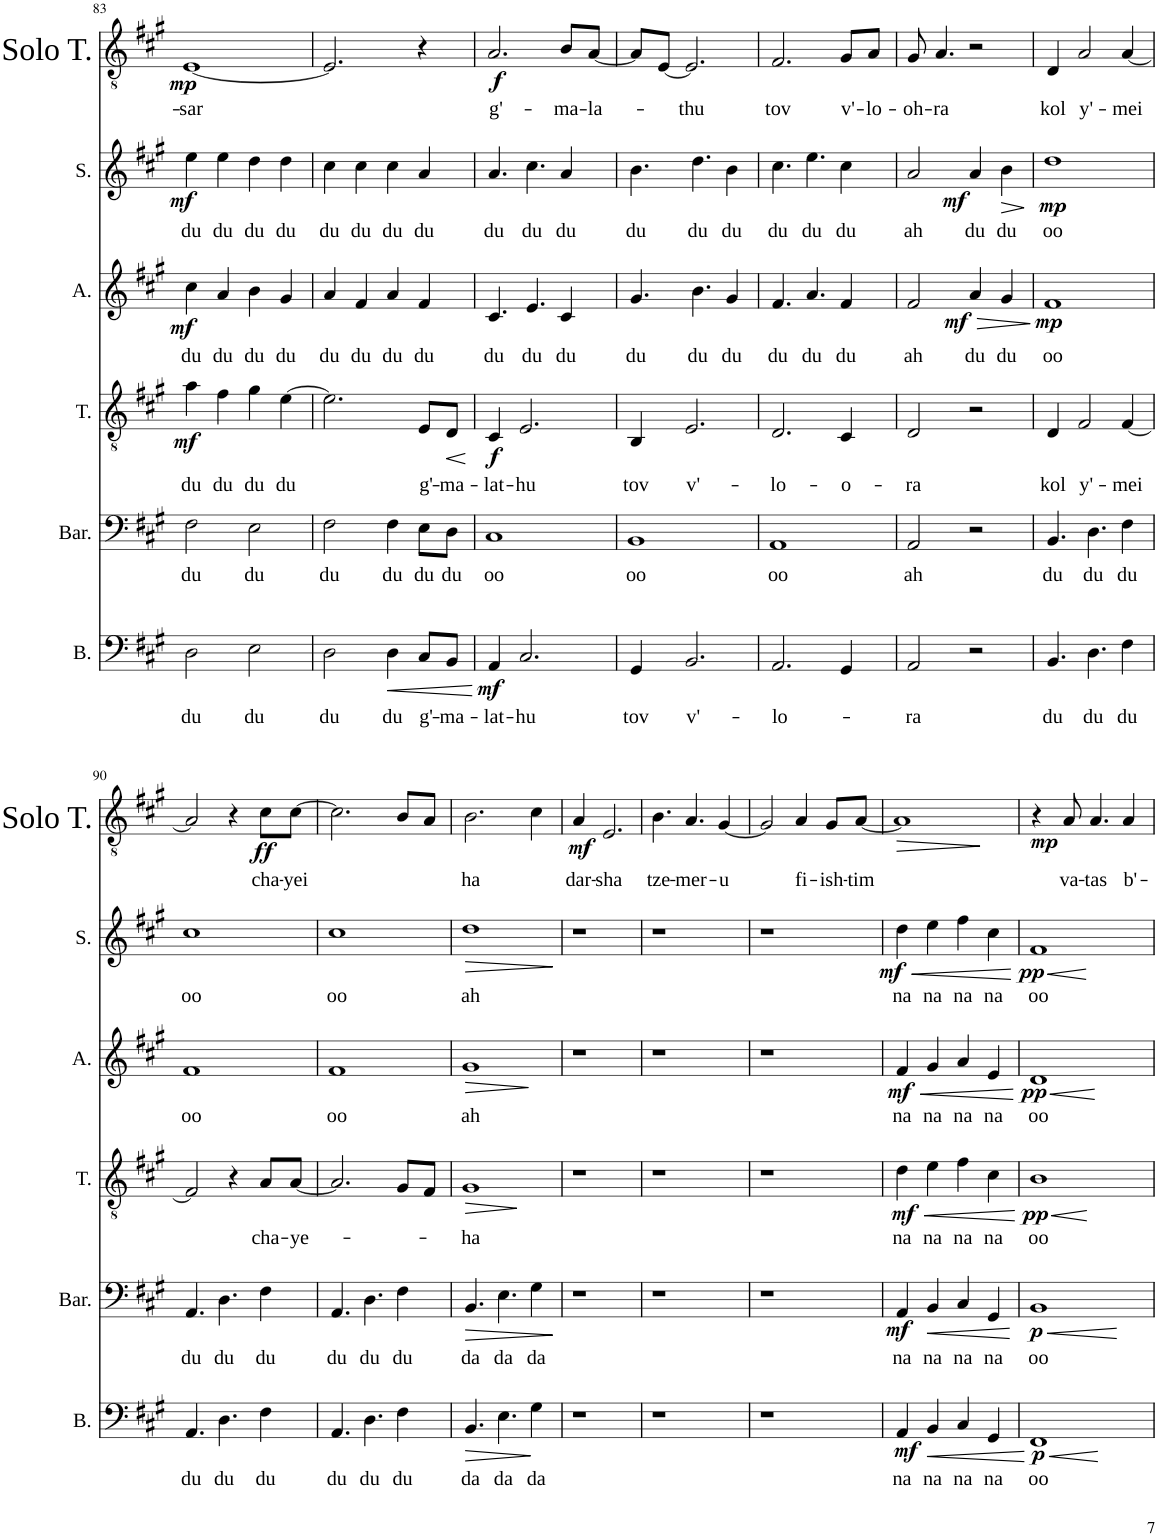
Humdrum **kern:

**kern	**text	**dynam	**kern	**text	**dynam	**kern	**text	**dynam	**kern	**text	**dynam	**kern	**text	**dynam	**kern	**text	**dynam
*part6	*part6	*part6	*part5	*part5	*part5	*part4	*part4	*part4	*part3	*part3	*part3	*part2	*part2	*part2	*part1	*part1	*part1
*staff6	*staff6	*staff6	*staff5	*staff5	*staff5	*staff4	*staff4	*staff4	*staff3	*staff3	*staff3	*staff2	*staff2	*staff2	*staff1	*staff1	*staff1
*I"Bass	*	*	*I"Baritone	*	*	*I"Tenor	*	*	*I"Alto	*	*	*I"Soprano	*	*	*I"Solo Tenor	*	*
*I'B.	*	*	*I'Bar.	*	*	*I'T.	*	*	*I'A.	*	*	*I'S.	*	*	*I'Solo T.	*	*
!!LO:PB:g=z
*clefF4	*	*	*clefF4	*	*	*clefGv2	*	*	*clefG2	*	*	*clefG2	*	*	*clefGv2	*	*
*k[f#c#g#]	*	*	*k[f#c#g#]	*	*	*k[f#c#g#]	*	*	*k[f#c#g#]	*	*	*k[f#c#g#]	*	*	*k[f#c#g#]	*	*
*M4/4	*	*	*M4/4	*	*	*M4/4	*	*	*M4/4	*	*	*M4/4	*	*	*M4/4	*	*
*met(c|)	*	*	*met(c|)	*	*	*met(c|)	*	*	*met(c|)	*	*	*met(c|)	*	*	*met(c|)	*	*
=83	=83	=83	=83	=83	=83	=83	=83	=83	=83	=83	=83	=83	=83	=83	=83	=83	=83
!	!LO:LY:b	!	!	!LO:LY:b	!	!	!LO:LY:b	!LO:DY:b	!	!LO:LY:b	!LO:DY:b	!	!LO:LY:b	!LO:DY:b	!	!LO:LY:b	!LO:DY:b
2D\	du	.	2F#\	du	.	4a\	du	mf	4cc#\	du	mf	4ee\	du	mf	[1E	-sar	mp
!	!	!	!	!	!	!	!LO:LY:b	!	!	!LO:LY:b	!	!	!LO:LY:b	!	!	!	!
.	.	.	.	.	.	4f#\	du	.	4a/	du	.	4ee\	du	.	.	.	.
!	!LO:LY:b	!	!	!LO:LY:b	!	!	!LO:LY:b	!	!	!LO:LY:b	!	!	!LO:LY:b	!	!	!	!
2E\	du	.	2E\	du	.	4g#\	du	.	4b\	du	.	4dd\	du	.	.	.	.
!	!	!	!	!	!	!	!LO:LY:b	!	!	!LO:LY:b	!	!	!LO:LY:b	!	!	!	!
.	.	.	.	.	.	[4e\	du	.	4g#/	du	.	4dd\	du	.	.	.	.
=84	=84	=84	=84	=84	=84	=84	=84	=84	=84	=84	=84	=84	=84	=84	=84	=84	=84
!	!LO:LY:b	!	!	!LO:LY:b	!	!	!	!	!	!LO:LY:b	!	!	!LO:LY:b	!	!	!	!
2D\	du	.	2F#\	du	.	2.e\]	.	.	4a/	du	.	4cc#\	du	.	2.E/]	.	.
!	!	!	!	!	!	!	!	!	!	!LO:LY:b	!	!	!LO:LY:b	!	!	!	!
.	.	.	.	.	.	.	.	.	4f#/	du	.	4cc#\	du	.	.	.	.
!	!LO:LY:b	!LO:HP:b	!	!LO:LY:b	!	!	!	!	!	!LO:LY:b	!	!	!LO:LY:b	!	!	!	!
4D\	du	<	4F#\	du	.	.	.	.	4a/	du	.	4cc#\	du	.	.	.	.
!	!LO:LY:b	!	!	!LO:LY:b	!	!	!LO:LY:b	!	!	!LO:LY:b	!	!	!LO:LY:b	!	!	!	!
8C#/L	g'-	.	8E\L	du	.	8E/L	g'-	.	4f#/	du	.	4a/	du	.	4r	.	.
!	!LO:LY:b	!	!	!LO:LY:b	!	!	!LO:LY:b	!LO:HP:b	!	!	!	!	!	!	!	!	!
8BB/J	-ma-	.	8D\J	du	.	8D/J	-ma-	<	.	.	.	.	.	.	.	.	.
.	.	[	.	.	.	.	.	[	.	.	.	.	.	.	.	.	.
=85	=85	=85	=85	=85	=85	=85	=85	=85	=85	=85	=85	=85	=85	=85	=85	=85	=85
!	!LO:LY:b	!LO:DY:b	!	!LO:LY:b	!	!	!LO:LY:b	!LO:DY:b	!	!LO:LY:b	!	!	!LO:LY:b	!	!	!LO:LY:b	!LO:DY:b
4AA/	-lat-	mf	1C#	oo	.	4C#/	-lat-	f	4.c#/	du	.	4.a/	du	.	2.A/	g'-	f
!	!LO:LY:b	!	!	!	!	!	!LO:LY:b	!	!	!	!	!	!	!	!	!	!
2.C#/	-hu	.	.	.	.	2.E/	-hu	.	.	.	.	.	.	.	.	.	.
!	!	!	!	!	!	!	!	!	!	!LO:LY:b	!	!	!LO:LY:b	!	!	!	!
.	.	.	.	.	.	.	.	.	4.e/	du	.	4.cc#\	du	.	.	.	.
!	!	!	!	!	!	!	!	!	!	!LO:LY:b	!	!	!LO:LY:b	!	!	!LO:LY:b	!
.	.	.	.	.	.	.	.	.	4c#/	du	.	4a/	du	.	8B/L	-ma-	.
!	!	!	!	!	!	!	!	!	!	!	!	!	!	!	!	!LO:LY:b	!
.	.	.	.	.	.	.	.	.	.	.	.	.	.	.	[8A/J	-la-	.
=86	=86	=86	=86	=86	=86	=86	=86	=86	=86	=86	=86	=86	=86	=86	=86	=86	=86
!	!LO:LY:b	!	!	!LO:LY:b	!	!	!LO:LY:b	!	!	!LO:LY:b	!	!	!LO:LY:b	!	!	!	!
4GG#/	tov	.	1BB	oo	.	4BB/	tov	.	4.g#/	du	.	4.b\	du	.	8A/L]	.	.
.	.	.	.	.	.	.	.	.	.	.	.	.	.	.	[8E/J	.	.
!	!LO:LY:b	!	!	!	!	!	!LO:LY:b	!	!	!	!	!	!	!	!	!LO:LY:b	!
2.BB/	v'-	.	.	.	.	2.E/	v'-	.	.	.	.	.	.	.	2.E/]	-thu	.
!	!	!	!	!	!	!	!	!	!	!LO:LY:b	!	!	!LO:LY:b	!	!	!	!
.	.	.	.	.	.	.	.	.	4.b\	du	.	4.dd\	du	.	.	.	.
!	!	!	!	!	!	!	!	!	!	!LO:LY:b	!	!	!LO:LY:b	!	!	!	!
.	.	.	.	.	.	.	.	.	4g#/	du	.	4b\	du	.	.	.	.
=87	=87	=87	=87	=87	=87	=87	=87	=87	=87	=87	=87	=87	=87	=87	=87	=87	=87
!	!LO:LY:b	!	!	!LO:LY:b	!	!	!LO:LY:b	!	!	!LO:LY:b	!	!	!LO:LY:b	!	!	!LO:LY:b	!
2.AA/	-lo-	.	1AA	oo	.	2.D/	-lo-	.	4.f#/	du	.	4.cc#\	du	.	2.F#/	tov	.
!	!	!	!	!	!	!	!	!	!	!LO:LY:b	!	!	!LO:LY:b	!	!	!	!
.	.	.	.	.	.	.	.	.	4.a/	du	.	4.ee\	du	.	.	.	.
!	!	!	!	!	!	!	!LO:LY:b	!	!	!LO:LY:b	!	!	!LO:LY:b	!	!	!LO:LY:b	!
4GG#/	.	.	.	.	.	4C#/	o-	.	4f#/	du	.	4cc#\	du	.	8G#/L	v'-	.
!	!	!	!	!	!	!	!	!	!	!	!	!	!	!	!	!LO:LY:b	!
.	.	.	.	.	.	.	.	.	.	.	.	.	.	.	8A/J	-lo-	.
=88	=88	=88	=88	=88	=88	=88	=88	=88	=88	=88	=88	=88	=88	=88	=88	=88	=88
!	!LO:LY:b	!	!	!LO:LY:b	!	!	!LO:LY:b	!	!	!LO:LY:b	!	!	!LO:LY:b	!	!	!LO:LY:b	!
2AA/	-ra	.	2AA/	ah	.	2D/	-ra	.	2f#/	ah	.	2a/	ah	.	8G#/	-oh-	.
!	!	!	!	!	!	!	!	!	!	!	!	!	!	!	!	!LO:LY:b	!
.	.	.	.	.	.	.	.	.	.	.	.	.	.	.	4.A/	-ra	.
!	!	!	!	!	!	!	!	!	!	!LO:LY:b	!LO:HP:b	!	!LO:LY:b	!	!	!	!
!	!	!	!	!	!	!	!	!	!	!	!LO:DY:n=1:b	!	!	!LO:DY:b	!	!	!
2r	.	.	2r	.	.	2r	.	.	4a/	du	> mf	4a/	du	mf	2r	.	.
!	!	!	!	!	!	!	!	!	!	!LO:LY:b	!	!	!LO:LY:b	!LO:HP:b	!	!	!
.	.	.	.	.	.	.	.	.	4g#/	du	.	4b\	du	>	.	.	.
.	.	.	.	.	.	.	.	.	.	.	]	.	.	]	.	.	.
=89	=89	=89	=89	=89	=89	=89	=89	=89	=89	=89	=89	=89	=89	=89	=89	=89	=89
!	!LO:LY:b	!	!	!LO:LY:b	!	!	!LO:LY:b	!	!	!LO:LY:b	!LO:DY:b	!	!LO:LY:b	!LO:DY:b	!	!LO:LY:b	!
4.BB/	du	.	4.BB/	du	.	4D/	kol	.	1f#	oo	mp	1dd	oo	mp	4D/	kol	.
!	!	!	!	!	!	!	!LO:LY:b	!	!	!	!	!	!	!	!	!LO:LY:b	!
.	.	.	.	.	.	2F#/	y'-	.	.	.	.	.	.	.	2A/	y'-	.
!	!LO:LY:b	!	!	!LO:LY:b	!	!	!	!	!	!	!	!	!	!	!	!	!
4.D\	du	.	4.D\	du	.	.	.	.	.	.	.	.	.	.	.	.	.
!	!LO:LY:b	!	!	!LO:LY:b	!	!	!LO:LY:b	!	!	!	!	!	!	!	!	!LO:LY:b	!
4F#\	du	.	4F#\	du	.	[4F#/	-mei	.	.	.	.	.	.	.	[4A/	-mei	.
!!LO:LB:g=z
=90	=90	=90	=90	=90	=90	=90	=90	=90	=90	=90	=90	=90	=90	=90	=90	=90	=90
!	!LO:LY:b	!	!	!LO:LY:b	!	!	!	!	!	!LO:LY:b	!	!	!LO:LY:b	!	!	!	!
4.AA/	du	.	4.AA/	du	.	2F#/]	.	.	1f#	oo	.	1cc#	oo	.	2A/]	.	.
!	!LO:LY:b	!	!	!LO:LY:b	!	!	!	!	!	!	!	!	!	!	!	!	!
4.D\	du	.	4.D\	du	.	.	.	.	.	.	.	.	.	.	.	.	.
.	.	.	.	.	.	4r	.	.	.	.	.	.	.	.	4r	.	.
!	!LO:LY:b	!	!	!LO:LY:b	!	!	!LO:LY:b	!	!	!	!	!	!	!	!	!LO:LY:b	!LO:DY:b
4F#\	du	.	4F#\	du	.	8A/L	cha-	.	.	.	.	.	.	.	8c#\L	cha-	ff
!	!	!	!	!	!	!	!LO:LY:b	!	!	!	!	!	!	!	!	!LO:LY:b	!
.	.	.	.	.	.	[8A/J	-ye-	.	.	.	.	.	.	.	[8c#\J	-yei	.
=91	=91	=91	=91	=91	=91	=91	=91	=91	=91	=91	=91	=91	=91	=91	=91	=91	=91
!	!LO:LY:b	!	!	!LO:LY:b	!	!	!	!	!	!LO:LY:b	!	!	!LO:LY:b	!	!	!	!
4.AA/	du	.	4.AA/	du	.	2.A/]	.	.	1f#	oo	.	1cc#	oo	.	2.c#\]	.	.
!	!LO:LY:b	!	!	!LO:LY:b	!	!	!	!	!	!	!	!	!	!	!	!	!
4.D\	du	.	4.D\	du	.	.	.	.	.	.	.	.	.	.	.	.	.
!	!LO:LY:b	!	!	!LO:LY:b	!	!	!	!	!	!	!	!	!	!	!	!	!
4F#\	du	.	4F#\	du	.	8G#/L	.	.	.	.	.	.	.	.	8B/L	.	.
.	.	.	.	.	.	8F#/J	.	.	.	.	.	.	.	.	8A/J	.	.
=92	=92	=92	=92	=92	=92	=92	=92	=92	=92	=92	=92	=92	=92	=92	=92	=92	=92
!	!LO:LY:b	!LO:HP:b	!	!LO:LY:b	!LO:HP:b	!	!LO:LY:b	!LO:HP:b	!	!LO:LY:b	!LO:HP:b	!	!LO:LY:b	!LO:HP:b	!	!LO:LY:b	!
4.BB/	da	>	4.BB/	da	>	1G#	-ha	>	1g#	ah	>	1dd	ah	>	2.B\	ha	.
!	!LO:LY:b	!	!	!LO:LY:b	!	!	!	!	!	!	!	!	!	!	!	!	!
4.E\	da	.	4.E\	da	.	.	.	.	.	.	.	.	.	.	.	.	.
!	!LO:LY:b	!	!	!LO:LY:b	!	!	!	!	!	!	!	!	!	!	!	!	!
4G#\	da	.	4G#\	da	.	.	.	.	.	.	.	.	.	.	4c#\	.	.
.	.	]	.	.	]	.	.	]	.	.	]	.	.	]	.	.	.
=93	=93	=93	=93	=93	=93	=93	=93	=93	=93	=93	=93	=93	=93	=93	=93	=93	=93
!	!	!	!	!	!	!	!	!	!	!	!	!	!	!	!	!LO:LY:b	!LO:DY:b
1r	.	.	1r	.	.	1r	.	.	1r	.	.	1r	.	.	4A/	dar-	mf
!	!	!	!	!	!	!	!	!	!	!	!	!	!	!	!	!LO:LY:b	!
.	.	.	.	.	.	.	.	.	.	.	.	.	.	.	2.E/	-sha	.
=94	=94	=94	=94	=94	=94	=94	=94	=94	=94	=94	=94	=94	=94	=94	=94	=94	=94
!	!	!	!	!	!	!	!	!	!	!	!	!	!	!	!	!LO:LY:b	!
1r	.	.	1r	.	.	1r	.	.	1r	.	.	1r	.	.	4.B\	tze-	.
!	!	!	!	!	!	!	!	!	!	!	!	!	!	!	!	!LO:LY:b	!
.	.	.	.	.	.	.	.	.	.	.	.	.	.	.	4.A/	-mer-	.
!	!	!	!	!	!	!	!	!	!	!	!	!	!	!	!	!LO:LY:b	!
.	.	.	.	.	.	.	.	.	.	.	.	.	.	.	[4G#/	-u	.
=95	=95	=95	=95	=95	=95	=95	=95	=95	=95	=95	=95	=95	=95	=95	=95	=95	=95
1r	.	.	1r	.	.	1r	.	.	1r	.	.	1r	.	.	2G#/]	.	.
!	!	!	!	!	!	!	!	!	!	!	!	!	!	!	!	!LO:LY:b	!
.	.	.	.	.	.	.	.	.	.	.	.	.	.	.	4A/	-fi-	.
!	!	!	!	!	!	!	!	!	!	!	!	!	!	!	!	!LO:LY:b	!
.	.	.	.	.	.	.	.	.	.	.	.	.	.	.	8G#/L	-ish-	.
!	!	!	!	!	!	!	!	!	!	!	!	!	!	!	!	!LO:LY:b	!
.	.	.	.	.	.	.	.	.	.	.	.	.	.	.	[8A/J	-tim	.
=96	=96	=96	=96	=96	=96	=96	=96	=96	=96	=96	=96	=96	=96	=96	=96	=96	=96
!	!LO:LY:b	!LO:DY:b	!	!LO:LY:b	!LO:DY:b	!	!LO:LY:b	!LO:HP:b	!	!LO:LY:b	!LO:HP:b	!	!LO:LY:b	!LO:HP:b	!	!	!LO:HP:b
!	!	!	!	!	!	!	!	!LO:DY:n=1:b	!	!	!LO:DY:n=1:b	!	!	!LO:DY:n=1:b	!	!	!
4AA/	na	mf	4AA/	na	mf	4d\	na	< mf	4f#/	na	< mf	4dd\	na	< mf	1A]	.	>
!	!LO:LY:b	!LO:HP:b	!	!LO:LY:b	!LO:HP:b	!	!LO:LY:b	!	!	!LO:LY:b	!	!	!LO:LY:b	!	!	!	!
4BB/	na	<	4BB/	na	<	4e\	na	.	4g#/	na	.	4ee\	na	.	.	.	.
!	!LO:LY:b	!	!	!LO:LY:b	!	!	!LO:LY:b	!	!	!LO:LY:b	!	!	!LO:LY:b	!	!	!	!
4C#/	na	.	4C#/	na	.	4f#\	na	.	4a/	na	.	4ff#\	na	.	.	.	.
!	!LO:LY:b	!	!	!LO:LY:b	!	!	!LO:LY:b	!	!	!LO:LY:b	!	!	!LO:LY:b	!	!	!	!
4GG#/	na	.	4GG#/	na	.	4c#\	na	.	4e/	na	.	4cc#\	na	.	.	.	.
.	.	[	.	.	[	.	.	[	.	.	[	.	.	[	.	.	]
=97	=97	=97	=97	=97	=97	=97	=97	=97	=97	=97	=97	=97	=97	=97	=97	=97	=97
!	!LO:LY:b	!LO:DY:b	!	!LO:LY:b	!LO:DY:b	!	!LO:LY:b	!LO:DY:b	!	!LO:LY:b	!LO:DY:b	!	!LO:LY:b	!LO:DY:b	!	!	!
1FF#	oo	p	1BB	oo	p	1B	oo	pp	1d	oo	pp	1f#	oo	pp	4r	.	.
!	!	!	!	!	!	!	!	!	!	!	!	!	!	!	!	!LO:LY:b	!LO:DY:b
.	.	.	.	.	.	.	.	.	.	.	.	.	.	.	8A/	va-	mp
!	!	!	!	!	!	!	!	!	!	!	!	!	!	!	!	!LO:LY:b	!
.	.	.	.	.	.	.	.	.	.	.	.	.	.	.	4.A/	-tas	.
!	!	!	!	!	!	!	!	!	!	!	!	!	!	!	!	!LO:LY:b	!
.	.	.	.	.	.	.	.	.	.	.	.	.	.	.	4A/	b'-	.
=	=	=	=	=	=	=	=	=	=	=	=	=	=	=	=	=	=
*-	*-	*-	*-	*-	*-	*-	*-	*-	*-	*-	*-	*-	*-	*-	*-	*-	*-
